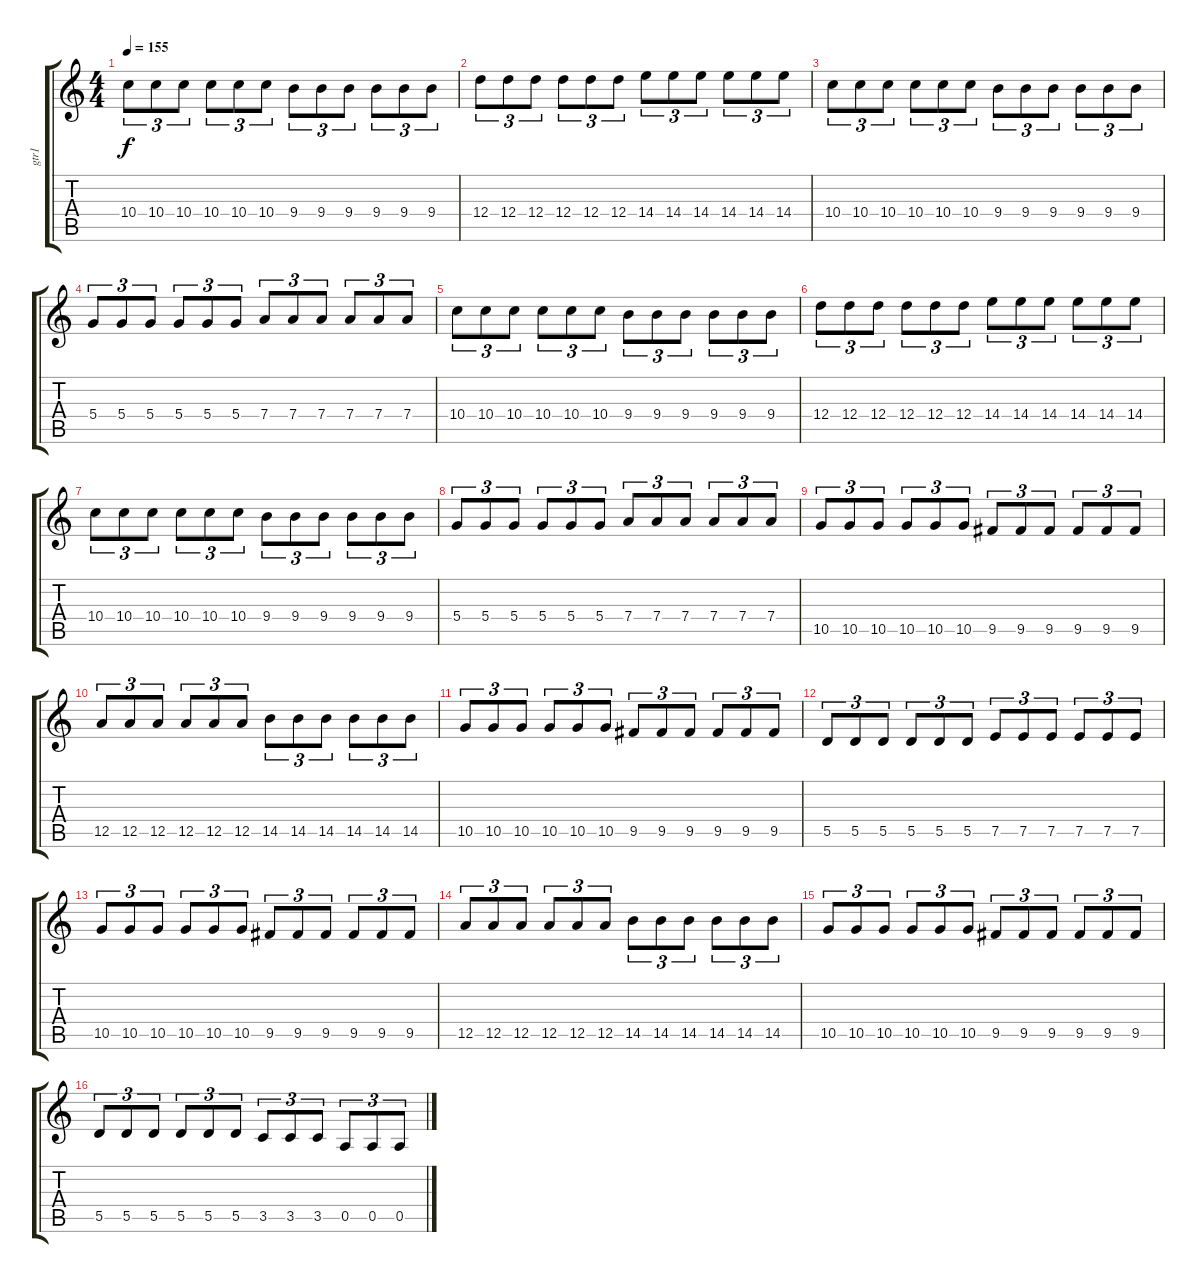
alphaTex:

\track ("gtr1" "gtr1") {instrument overdrivenguitar}
\staff {score tabs}
\tuning (E4 B3 G3 D3 A2 E2) {hide}
\ts (4 4)
\tempo 155
\clef g2
\ks c
10.4.8{tu (3 2) dy f} 10.4.8{tu (3 2)} 10.4.8{tu (3 2)} 10.4.8{tu (3 2)} 10.4.8{tu (3 2)} 10.4.8{tu (3 2)} 9.4.8{tu (3 2)} 9.4.8{tu (3 2)} 9.4.8{tu (3 2)} 9.4.8{tu (3 2)} 9.4.8{tu (3 2)} 9.4.8{tu (3 2)} |
12.4.8{tu (3 2)} 12.4.8{tu (3 2)} 12.4.8{tu (3 2)} 12.4.8{tu (3 2)} 12.4.8{tu (3 2)} 12.4.8{tu (3 2)} 14.4.8{tu (3 2)} 14.4.8{tu (3 2)} 14.4.8{tu (3 2)} 14.4.8{tu (3 2)} 14.4.8{tu (3 2)} 14.4.8{tu (3 2)} |
10.4.8{tu (3 2)} 10.4.8{tu (3 2)} 10.4.8{tu (3 2)} 10.4.8{tu (3 2)} 10.4.8{tu (3 2)} 10.4.8{tu (3 2)} 9.4.8{tu (3 2)} 9.4.8{tu (3 2)} 9.4.8{tu (3 2)} 9.4.8{tu (3 2)} 9.4.8{tu (3 2)} 9.4.8{tu (3 2)} |
5.4.8{tu (3 2)} 5.4.8{tu (3 2)} 5.4.8{tu (3 2)} 5.4.8{tu (3 2)} 5.4.8{tu (3 2)} 5.4.8{tu (3 2)} 7.4.8{tu (3 2)} 7.4.8{tu (3 2)} 7.4.8{tu (3 2)} 7.4.8{tu (3 2)} 7.4.8{tu (3 2)} 7.4.8{tu (3 2)} |
10.4.8{tu (3 2)} 10.4.8{tu (3 2)} 10.4.8{tu (3 2)} 10.4.8{tu (3 2)} 10.4.8{tu (3 2)} 10.4.8{tu (3 2)} 9.4.8{tu (3 2)} 9.4.8{tu (3 2)} 9.4.8{tu (3 2)} 9.4.8{tu (3 2)} 9.4.8{tu (3 2)} 9.4.8{tu (3 2)} |
12.4.8{tu (3 2)} 12.4.8{tu (3 2)} 12.4.8{tu (3 2)} 12.4.8{tu (3 2)} 12.4.8{tu (3 2)} 12.4.8{tu (3 2)} 14.4.8{tu (3 2)} 14.4.8{tu (3 2)} 14.4.8{tu (3 2)} 14.4.8{tu (3 2)} 14.4.8{tu (3 2)} 14.4.8{tu (3 2)} |
10.4.8{tu (3 2)} 10.4.8{tu (3 2)} 10.4.8{tu (3 2)} 10.4.8{tu (3 2)} 10.4.8{tu (3 2)} 10.4.8{tu (3 2)} 9.4.8{tu (3 2)} 9.4.8{tu (3 2)} 9.4.8{tu (3 2)} 9.4.8{tu (3 2)} 9.4.8{tu (3 2)} 9.4.8{tu (3 2)} |
5.4.8{tu (3 2)} 5.4.8{tu (3 2)} 5.4.8{tu (3 2)} 5.4.8{tu (3 2)} 5.4.8{tu (3 2)} 5.4.8{tu (3 2)} 7.4.8{tu (3 2)} 7.4.8{tu (3 2)} 7.4.8{tu (3 2)} 7.4.8{tu (3 2)} 7.4.8{tu (3 2)} 7.4.8{tu (3 2)} |
10.5.8{tu (3 2)} 10.5.8{tu (3 2)} 10.5.8{tu (3 2)} 10.5.8{tu (3 2)} 10.5.8{tu (3 2)} 10.5.8{tu (3 2)} 9.5.8{tu (3 2)} 9.5.8{tu (3 2)} 9.5.8{tu (3 2)} 9.5.8{tu (3 2)} 9.5.8{tu (3 2)} 9.5.8{tu (3 2)} |
12.5.8{tu (3 2)} 12.5.8{tu (3 2)} 12.5.8{tu (3 2)} 12.5.8{tu (3 2)} 12.5.8{tu (3 2)} 12.5.8{tu (3 2)} 14.5.8{tu (3 2)} 14.5.8{tu (3 2)} 14.5.8{tu (3 2)} 14.5.8{tu (3 2)} 14.5.8{tu (3 2)} 14.5.8{tu (3 2)} |
10.5.8{tu (3 2)} 10.5.8{tu (3 2)} 10.5.8{tu (3 2)} 10.5.8{tu (3 2)} 10.5.8{tu (3 2)} 10.5.8{tu (3 2)} 9.5.8{tu (3 2)} 9.5.8{tu (3 2)} 9.5.8{tu (3 2)} 9.5.8{tu (3 2)} 9.5.8{tu (3 2)} 9.5.8{tu (3 2)} |
5.5.8{tu (3 2)} 5.5.8{tu (3 2)} 5.5.8{tu (3 2)} 5.5.8{tu (3 2)} 5.5.8{tu (3 2)} 5.5.8{tu (3 2)} 7.5.8{tu (3 2)} 7.5.8{tu (3 2)} 7.5.8{tu (3 2)} 7.5.8{tu (3 2)} 7.5.8{tu (3 2)} 7.5.8{tu (3 2)} |
10.5.8{tu (3 2)} 10.5.8{tu (3 2)} 10.5.8{tu (3 2)} 10.5.8{tu (3 2)} 10.5.8{tu (3 2)} 10.5.8{tu (3 2)} 9.5.8{tu (3 2)} 9.5.8{tu (3 2)} 9.5.8{tu (3 2)} 9.5.8{tu (3 2)} 9.5.8{tu (3 2)} 9.5.8{tu (3 2)} |
12.5.8{tu (3 2)} 12.5.8{tu (3 2)} 12.5.8{tu (3 2)} 12.5.8{tu (3 2)} 12.5.8{tu (3 2)} 12.5.8{tu (3 2)} 14.5.8{tu (3 2)} 14.5.8{tu (3 2)} 14.5.8{tu (3 2)} 14.5.8{tu (3 2)} 14.5.8{tu (3 2)} 14.5.8{tu (3 2)} |
10.5.8{tu (3 2)} 10.5.8{tu (3 2)} 10.5.8{tu (3 2)} 10.5.8{tu (3 2)} 10.5.8{tu (3 2)} 10.5.8{tu (3 2)} 9.5.8{tu (3 2)} 9.5.8{tu (3 2)} 9.5.8{tu (3 2)} 9.5.8{tu (3 2)} 9.5.8{tu (3 2)} 9.5.8{tu (3 2)} |
5.5.8{tu (3 2)} 5.5.8{tu (3 2)} 5.5.8{tu (3 2)} 5.5.8{tu (3 2)} 5.5.8{tu (3 2)} 5.5.8{tu (3 2)} 3.5.8{tu (3 2)} 3.5.8{tu (3 2)} 3.5.8{tu (3 2)} 0.5.8{tu (3 2)} 0.5.8{tu (3 2)} 0.5.8{tu (3 2)}
